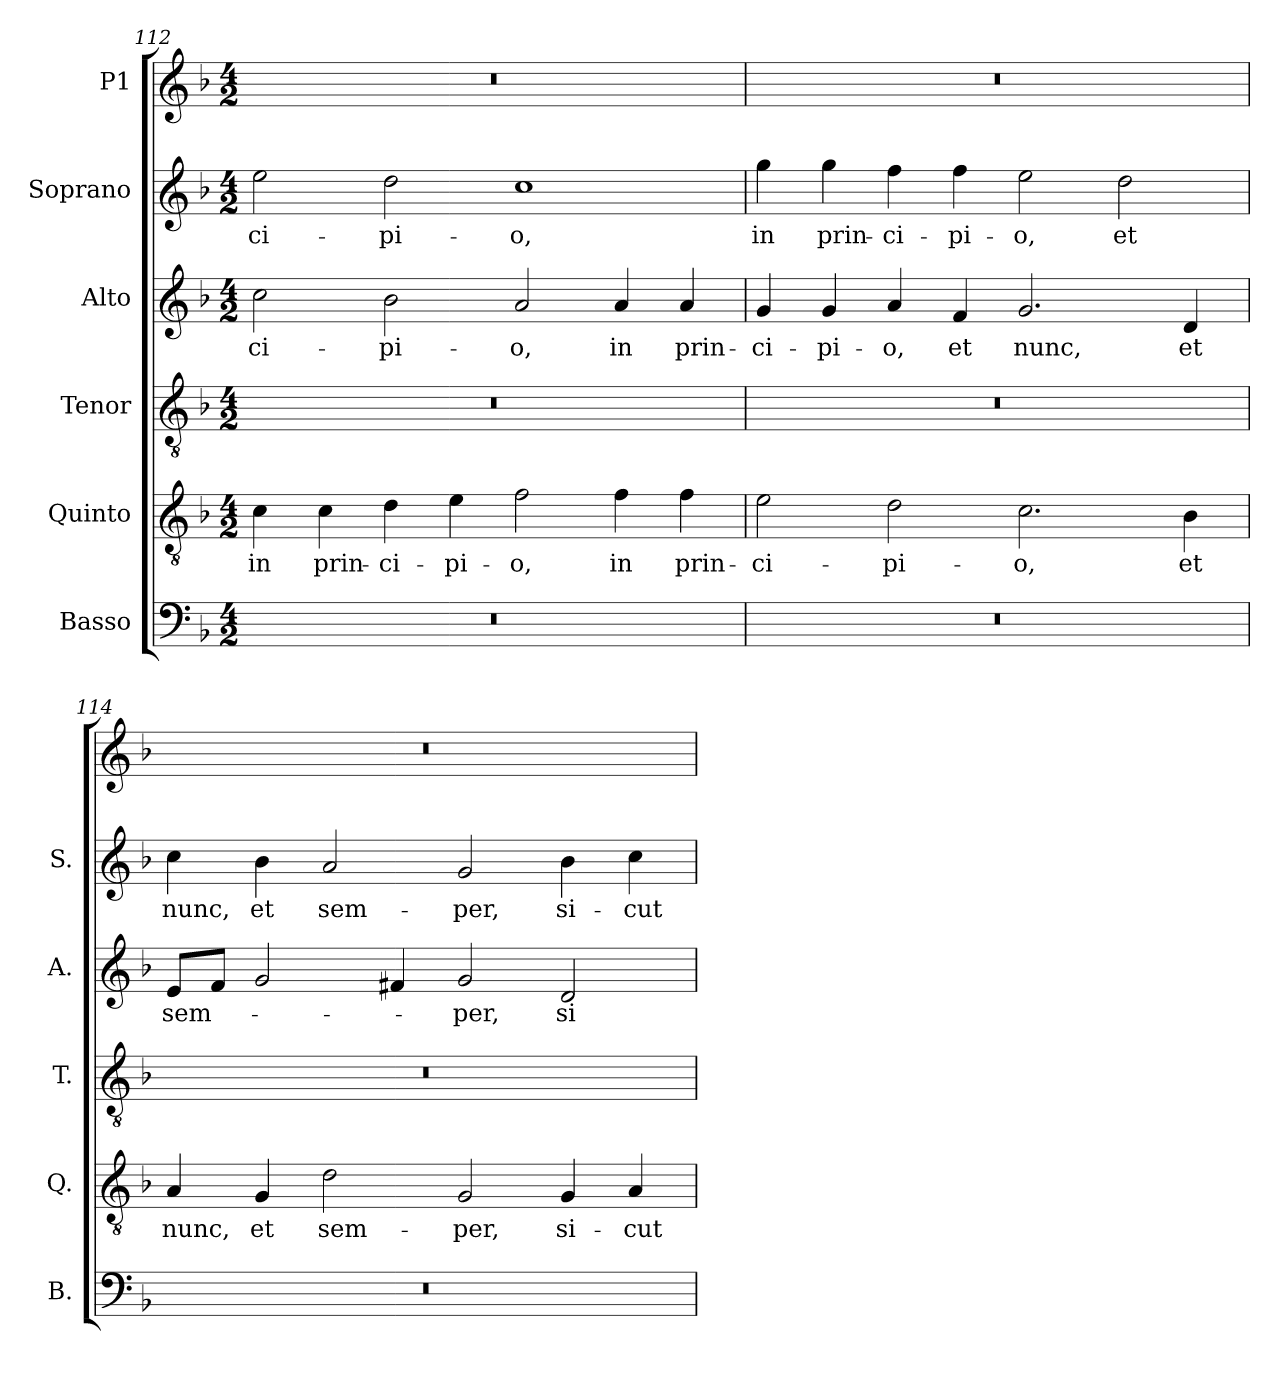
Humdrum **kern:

**kern	**kern	**text	**kern	**kern	**text	**kern	**text	**kern
*part6	*part5	*part5	*part4	*part3	*part3	*part2	*part2	*part1
*staff6	*staff5	*staff5	*staff4	*staff3	*staff3	*staff2	*staff2	*staff1
*I"Basso	*I"Quinto	*	*I"Tenor	*I"Alto	*	*I"Soprano	*	*I"P1
*I'B.	*I'Q.	*	*I'T.	*I'A.	*	*I'S.	*	*
*clefF4	*clefGv2	*	*clefGv2	*clefG2	*	*clefG2	*	*clefG2
*	*ITrd7c12	*	*ITrd7c12	*	*	*	*	*
*k[b-]	*k[b-]	*	*k[b-]	*k[b-]	*	*k[b-]	*	*k[b-]
*F:	*F:	*	*F:	*F:	*	*F:	*	*F:
*M4/2	*M4/2	*	*M4/2	*M4/2	*	*M4/2	*	*M4/2
=112	=112	=112	=112	=112	=112	=112	=112	=112
!LO:N:vis=1	!	!	!	!	!	!	!	!
!	!	!LO:LY:b:color=#000000	!LO:N:vis=1	!	!	!	!	!
!	!	!	!	!	!LO:LY:b:color=#000000	!	!	!
!	!	!	!	!	!	!	!LO:LY:b:color=#000000	!LO:N:vis=1
0r	4Ci\	in	0r	2cci\	-ci-	2eei\	-ci-	0r
!	!	!LO:LY:b:color=#000000	!	!	!	!	!	!
.	4Ci\	prin-	.	.	.	.	.	.
!	!	!LO:LY:b:color=#000000	!	!	!	!	!	!
!	!	!	!	!	!LO:LY:b:color=#000000	!	!	!
!	!	!	!	!	!	!	!LO:LY:b:color=#000000	!
.	4Di\	-ci-	.	2b-i\	-pi-	2ddi\	-pi-	.
!	!	!LO:LY:b:color=#000000	!	!	!	!	!	!
.	4Ei\	-pi-	.	.	.	.	.	.
!	!	!LO:LY:b:color=#000000	!	!	!	!	!	!
!	!	!	!	!	!LO:LY:b:color=#000000	!	!	!
!	!	!	!	!	!	!	!LO:LY:b:color=#000000	!
.	2Fi\	-o,	.	2ai/	-o,	1cci	-o,	.
!	!	!LO:LY:b:color=#000000	!	!	!	!	!	!
!	!	!	!	!	!LO:LY:b:color=#000000	!	!	!
.	4Fi\	in	.	4ai/	in	.	.	.
!	!	!LO:LY:b:color=#000000	!	!	!	!	!	!
!	!	!	!	!	!LO:LY:b:color=#000000	!	!	!
.	4Fi\	prin-	.	4ai/	prin-	.	.	.
=113	=113	=113	=113	=113	=113	=113	=113	=113
!LO:N:vis=1	!	!	!	!	!	!	!	!
!	!	!LO:LY:b:color=#000000	!LO:N:vis=1	!	!	!	!	!
!	!	!	!	!	!LO:LY:b:color=#000000	!	!	!
!	!	!	!	!	!	!	!LO:LY:b:color=#000000	!LO:N:vis=1
0r	2Ei\	-ci-	0r	4gi/	-ci-	4ggi\	in	0r
!	!	!	!	!	!LO:LY:b:color=#000000	!	!	!
!	!	!	!	!	!	!	!LO:LY:b:color=#000000	!
.	.	.	.	4gi/	-pi-	4ggi\	prin-	.
!	!	!LO:LY:b:color=#000000	!	!	!	!	!	!
!	!	!	!	!	!LO:LY:b:color=#000000	!	!	!
!	!	!	!	!	!	!	!LO:LY:b:color=#000000	!
.	2Di\	-pi-	.	4ai/	-o,	4ffi\	-ci-	.
!	!	!	!	!	!LO:LY:b:color=#000000	!	!	!
!	!	!	!	!	!	!	!LO:LY:b:color=#000000	!
.	.	.	.	4fi/	et	4ffi\	-pi-	.
!	!	!LO:LY:b:color=#000000	!	!	!	!	!	!
!	!	!	!	!	!LO:LY:b:color=#000000	!	!	!
!	!	!	!	!	!	!	!LO:LY:b:color=#000000	!
.	2.Ci\	-o,	.	2.gi/	nunc,	2eei\	-o,	.
!	!	!	!	!	!	!	!LO:LY:b:color=#000000	!
.	.	.	.	.	.	2ddi\	et	.
!	!	!LO:LY:b:color=#000000	!	!	!	!	!	!
!	!	!	!	!	!LO:LY:b:color=#000000	!	!	!
.	4BB-i\	et	.	4di/	et	.	.	.
!!LO:LB:g=z
=114	=114	=114	=114	=114	=114	=114	=114	=114
!LO:N:vis=1	!	!	!	!	!	!	!	!
!	!	!LO:LY:b:color=#000000	!LO:N:vis=1	!	!	!	!	!
!	!	!	!	!	!LO:LY:b:color=#000000	!	!	!
!	!	!	!	!	!	!	!LO:LY:b:color=#000000	!LO:N:vis=1
0r	4AAi/	nunc,	0r	8ei/L	sem-	4cci\	nunc,	0r
.	.	.	.	8fi/J	.	.	.	.
!	!	!LO:LY:b:color=#000000	!	!	!	!	!	!
!	!	!	!	!	!	!	!LO:LY:b:color=#000000	!
.	4GGi/	et	.	2gi/	.	4b-i\	et	.
!	!	!LO:LY:b:color=#000000	!	!	!	!	!	!
!	!	!	!	!	!	!	!LO:LY:b:color=#000000	!
.	2Di\	sem-	.	.	.	2ai/	sem-	.
.	.	.	.	4f#Xi/	.	.	.	.
!	!	!LO:LY:b:color=#000000	!	!	!	!	!	!
!	!	!	!	!	!LO:LY:b:color=#000000	!	!	!
!	!	!	!	!	!	!	!LO:LY:b:color=#000000	!
.	2GGi/	-per,	.	2gi/	-per,	2gi/	-per,	.
!	!	!LO:LY:b:color=#000000	!	!	!	!	!	!
!	!	!	!	!	!LO:LY:b:color=#000000	!	!	!
!	!	!	!	!	!	!	!LO:LY:b:color=#000000	!
.	4GGi/	si-	.	2di/	si-	4b-i\	si-	.
!	!	!LO:LY:b:color=#000000	!	!	!	!	!	!
!	!	!	!	!	!	!	!LO:LY:b:color=#000000	!
.	4AAi/	-cut	.	.	.	4cci\	-cut	.
=	=	=	=	=	=	=	=	=
*-	*-	*-	*-	*-	*-	*-	*-	*-
